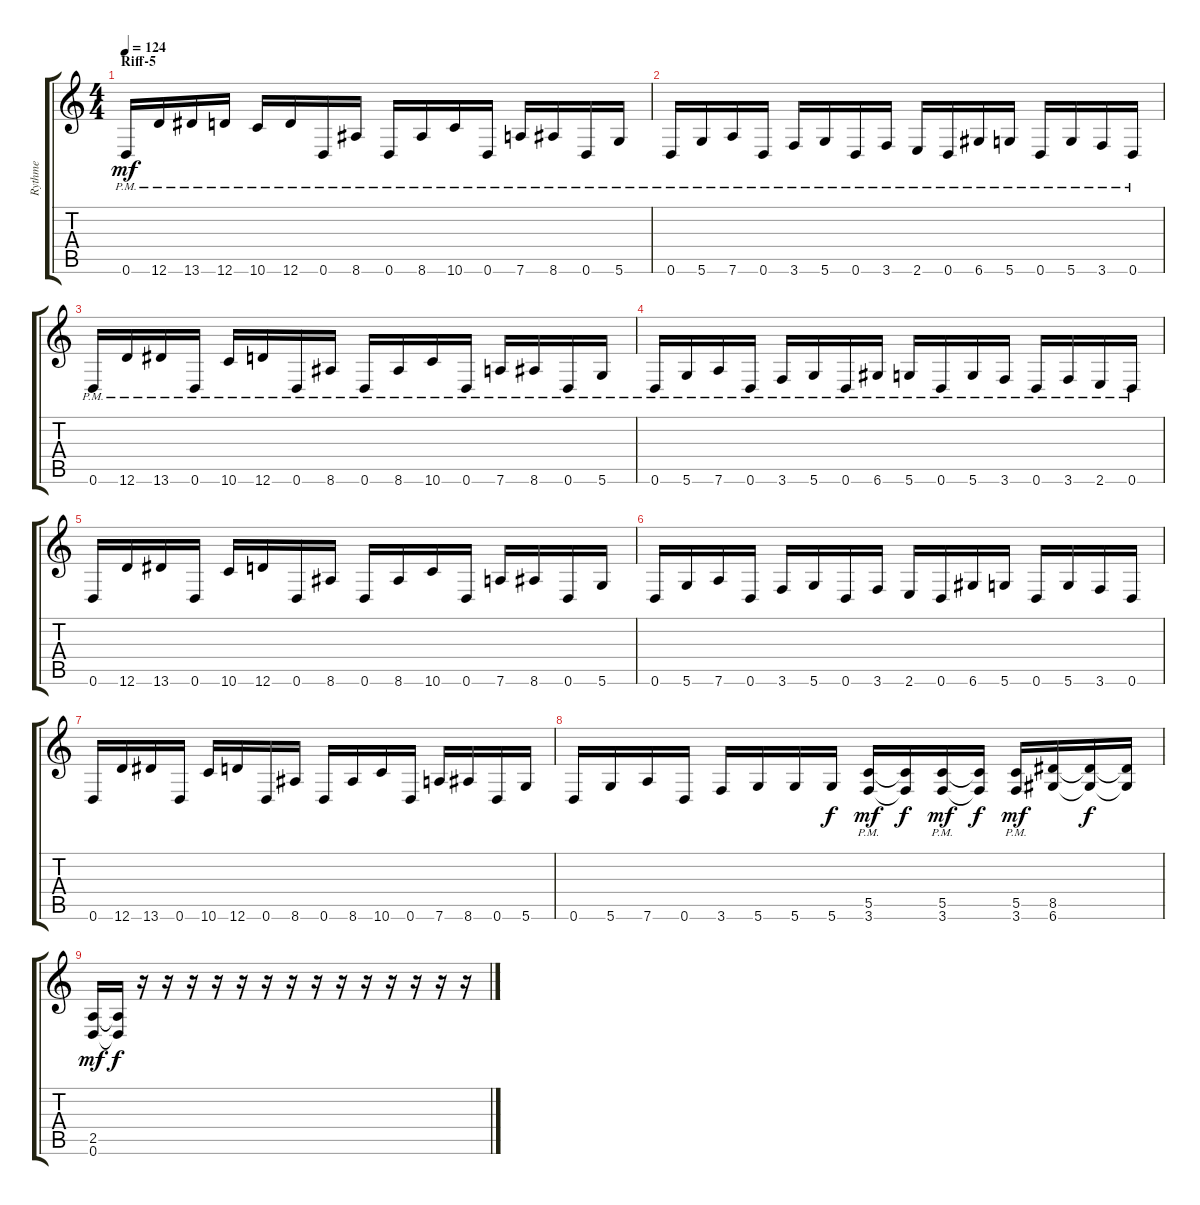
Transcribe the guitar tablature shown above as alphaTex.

\track ("Rythme" "Rythme") {instrument distortionguitar}
\staff {score tabs}
\tuning (D4 A3 F3 C3 G2 D2) {hide}
\ts (4 4)
\section ("" "Riff-5")
\tempo 124
\clef g2
\ks c
0.6{pm}.16{dy mf} 12.6{pm}.16 13.6{pm}.16 12.6{pm}.16 10.6{pm}.16 12.6{pm}.16 0.6{pm}.16 8.6{pm}.16 0.6{pm}.16 8.6{pm}.16 10.6{pm}.16 0.6{pm}.16 7.6{pm}.16 8.6{pm}.16 0.6{pm}.16 5.6{pm}.16 |
0.6{pm}.16 5.6{pm}.16 7.6{pm}.16 0.6{pm}.16 3.6{pm}.16 5.6{pm}.16 0.6{pm}.16 3.6{pm}.16 2.6{pm}.16 0.6{pm}.16 6.6{pm}.16 5.6{pm}.16 0.6{pm}.16 5.6{pm}.16 3.6{pm}.16 0.6{pm}.16 |
0.6{pm}.16 12.6{pm}.16 13.6{pm}.16 0.6{pm}.16 10.6{pm}.16 12.6{pm}.16 0.6{pm}.16 8.6{pm}.16 0.6{pm}.16 8.6{pm}.16 10.6{pm}.16 0.6{pm}.16 7.6{pm}.16 8.6{pm}.16 0.6{pm}.16 5.6{pm}.16 |
0.6{pm}.16 5.6{pm}.16 7.6{pm}.16 0.6{pm}.16 3.6{pm}.16 5.6{pm}.16 0.6{pm}.16 6.6{pm}.16 5.6{pm}.16 0.6{pm}.16 5.6{pm}.16 3.6{pm}.16 0.6{pm}.16 3.6{pm}.16 2.6{pm}.16 0.6{pm}.16 |
0.6.16 12.6.16 13.6.16 0.6.16 10.6.16 12.6.16 0.6.16 8.6.16 0.6.16 8.6.16 10.6.16 0.6.16 7.6.16 8.6.16 0.6.16 5.6.16 |
0.6.16 5.6.16 7.6.16 0.6.16 3.6.16 5.6.16 0.6.16 3.6.16 2.6.16 0.6.16 6.6.16 5.6.16 0.6.16 5.6.16 3.6.16 0.6.16 |
0.6.16 12.6.16 13.6.16 0.6.16 10.6.16 12.6.16 0.6.16 8.6.16 0.6.16 8.6.16 10.6.16 0.6.16 7.6.16 8.6.16 0.6.16 5.6.16 |
0.6.16 5.6.16 7.6.16 0.6.16 3.6.16 5.6.16 5.6.16 5.6.16{dy f} (5.5{pm} 3.6{pm}).16{dy mf} (5.5{t} 3.6{t}).16{dy f} (5.5{pm} 3.6{pm}).16{dy mf} (5.5{t} 3.6{t}).16{dy f} (5.5{pm} 3.6{pm}).16{dy mf} (8.5 6.6).16 (8.5{t} 6.6{t}).16{dy f} (8.5{t} 6.6{t}).16 |
(2.5 0.6).16{dy mf} (2.5{t} 0.6{t}).16{dy f} r.16 r.16 r.16 r.16 r.16 r.16 r.16 r.16 r.16 r.16 r.16 r.16 r.16 r.16
